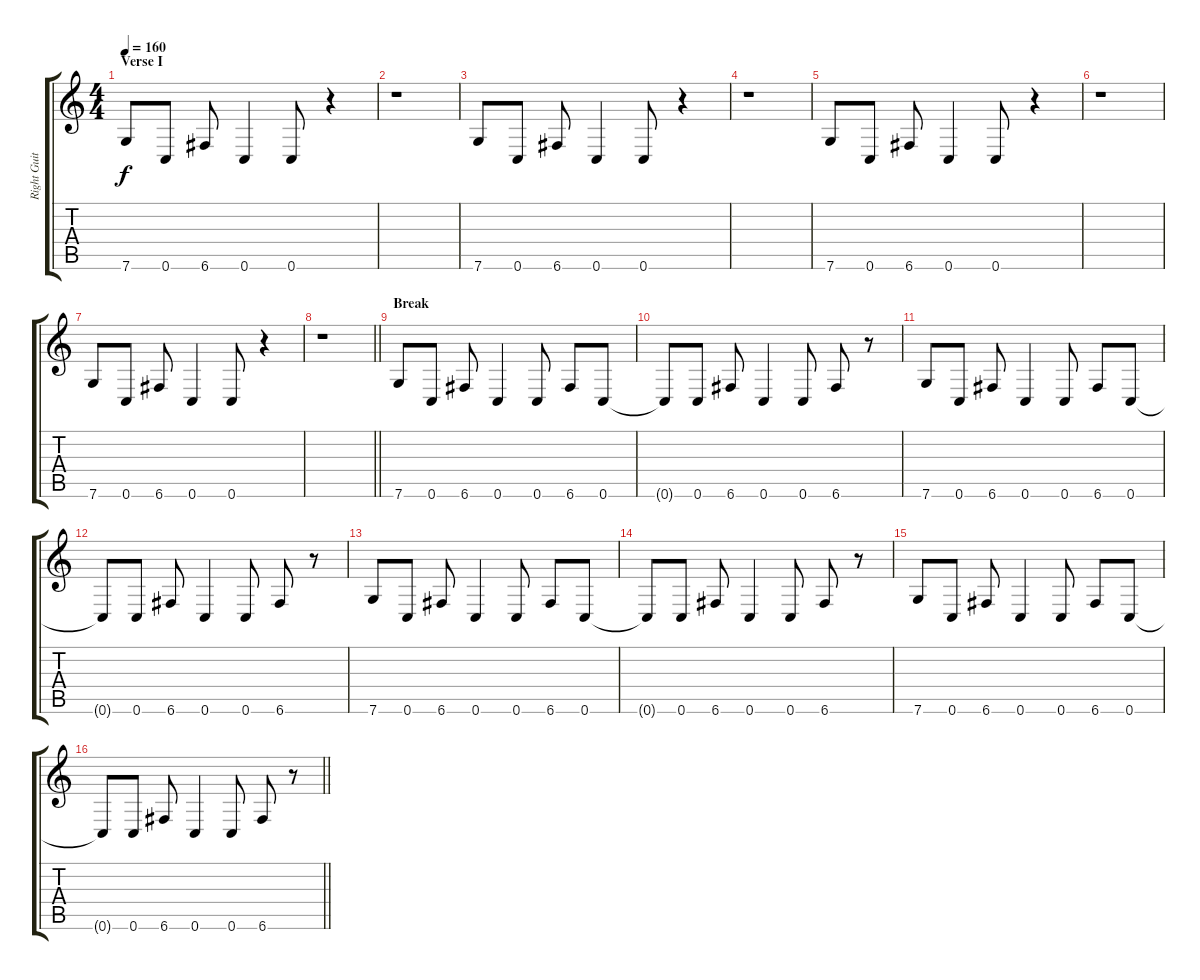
\track ("Right Guitar" "Right Guit") {instrument distortionguitar}
\staff {score tabs}
\tuning (C4 G3 Eb3 Bb2 F2 C2) {hide}
\ts (4 4)
\section ("" "Verse I")
\tempo 160
\clef g2
\ks c
7.6.8{dy f} 0.6.8 6.6.8 0.6.4 0.6.8 r.4 |
r.1 |
7.6.8 0.6.8 6.6.8 0.6.4 0.6.8 r.4 |
r.1 |
7.6.8 0.6.8 6.6.8 0.6.4 0.6.8 r.4 |
r.1 |
7.6.8 0.6.8 6.6.8 0.6.4 0.6.8 r.4 |
\barLineRight lightlight
r.1 |
\section ("" "Break")
7.6.8 0.6.8 6.6.8 0.6.4 0.6.8 6.6.8 0.6.8 |
0.6{t}.8 0.6.8 6.6.8 0.6.4 0.6.8 6.6.8 r.8 |
7.6.8 0.6.8 6.6.8 0.6.4 0.6.8 6.6.8 0.6.8 |
0.6{t}.8 0.6.8 6.6.8 0.6.4 0.6.8 6.6.8 r.8 |
7.6.8 0.6.8 6.6.8 0.6.4 0.6.8 6.6.8 0.6.8 |
0.6{t}.8 0.6.8 6.6.8 0.6.4 0.6.8 6.6.8 r.8 |
7.6.8 0.6.8 6.6.8 0.6.4 0.6.8 6.6.8 0.6.8 |
\barLineRight lightlight
0.6{t}.8 0.6.8 6.6.8 0.6.4 0.6.8 6.6.8 r.8
